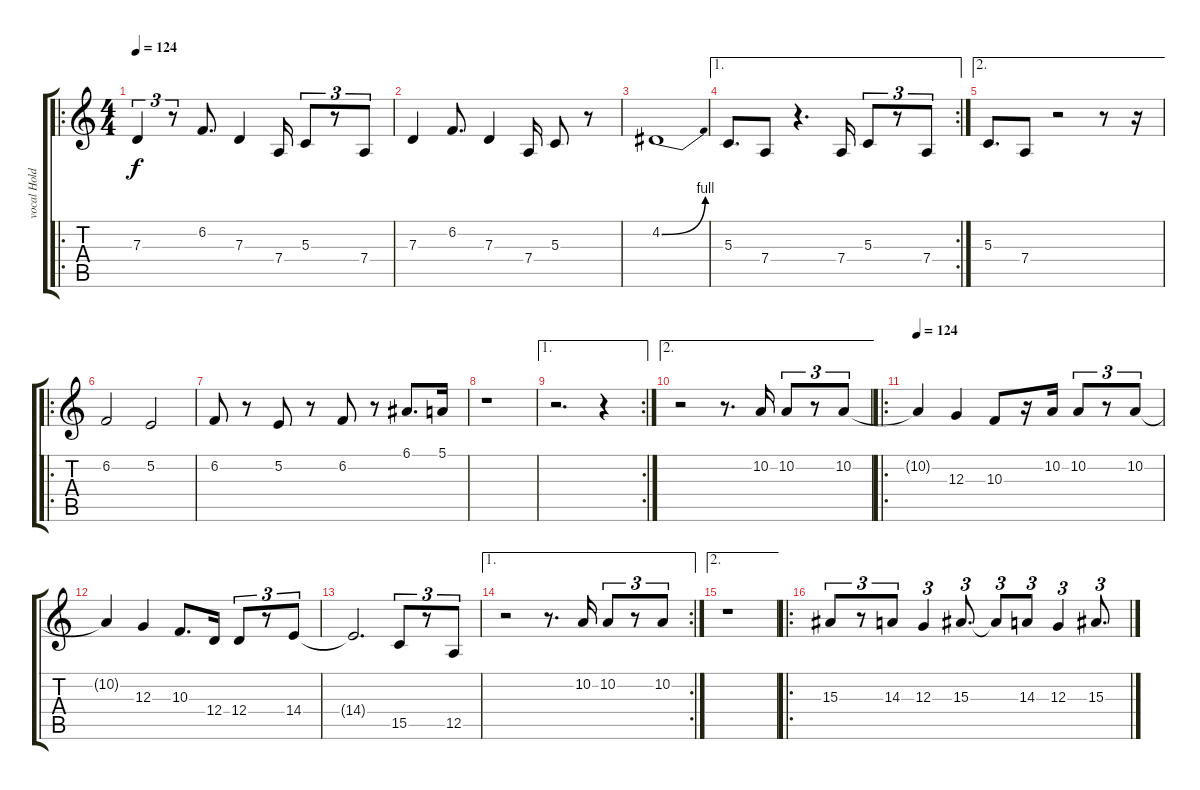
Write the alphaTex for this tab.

\track ("vocal Holder" "vocal Hold") {instrument lead5charang}
\staff {score tabs}
\tuning (E4 B3 G3 D3 A2 E2) {hide}
\ro
\ts (4 4)
\tempo 124
\clef g2
\ks c
7.3.4{tu (3 2) dy f volume 11} r.8{tu (3 2)} 6.2.8{d} 7.3.4 7.4.16 5.3.8{tu (3 2)} r.8{tu (3 2)} 7.4.8{tu (3 2)} |
7.3.4 6.2.8{d} 7.3.4 7.4.16 5.3.8 r.8 |
4.2{be (bend 0 0 60 4)}.1 |
\ae 1
\rc 2
5.3.8{d} 7.4.8 r.4{d} 7.4.16 5.3.8{tu (3 2)} r.8{tu (3 2)} 7.4.8{tu (3 2)} |
\ae 2
5.3.8{d} 7.4.8 r.2 r.8 r.16 |
\ro
6.2.2{volume 10} 5.2.2 |
6.2.8 r.8 5.2.8 r.8 6.2.8 r.8 6.1.8{d} 5.1.16{volume 12} |
r.1 |
\ae 1
\rc 2
r.2{d} r.4{volume 4} |
\ae 2
r.2 r.8{d} 10.2.16 10.2.8{tu (3 2)} r.8{tu (3 2)} 10.2.8{tu (3 2)} |
\ro
\tempo 124
10.2{t}.4 12.3.4 10.3.8 r.16 10.2.16 10.2.8{tu (3 2)} r.8{tu (3 2)} 10.2.8{tu (3 2)} |
10.2{t}.4{instrument lead5charang} 12.3.4 10.3.8{d} 12.4.16 12.4.8{tu (3 2)} r.8{tu (3 2)} 14.4.8{tu (3 2)} |
14.4{t}.2{d} 15.5.8{tu (3 2)} r.8{tu (3 2)} 12.5.8{tu (3 2)} |
\ae 1
\rc 2
r.2 r.8{d} 10.2.16 10.2.8{tu (3 2)} r.8{tu (3 2)} 10.2.8{tu (3 2)} |
\ae 2
r.1 |
\ro
15.3.8{tu (3 2)} r.8{tu (3 2)} 14.3.8{tu (3 2)} 12.3.4{tu (3 2)} 15.3.8{d tu (3 2)} 15.3{t}.8{tu (3 2)} 14.3.8{tu (3 2)} 12.3.4{tu (3 2)} 15.3.8{d tu (3 2)}
